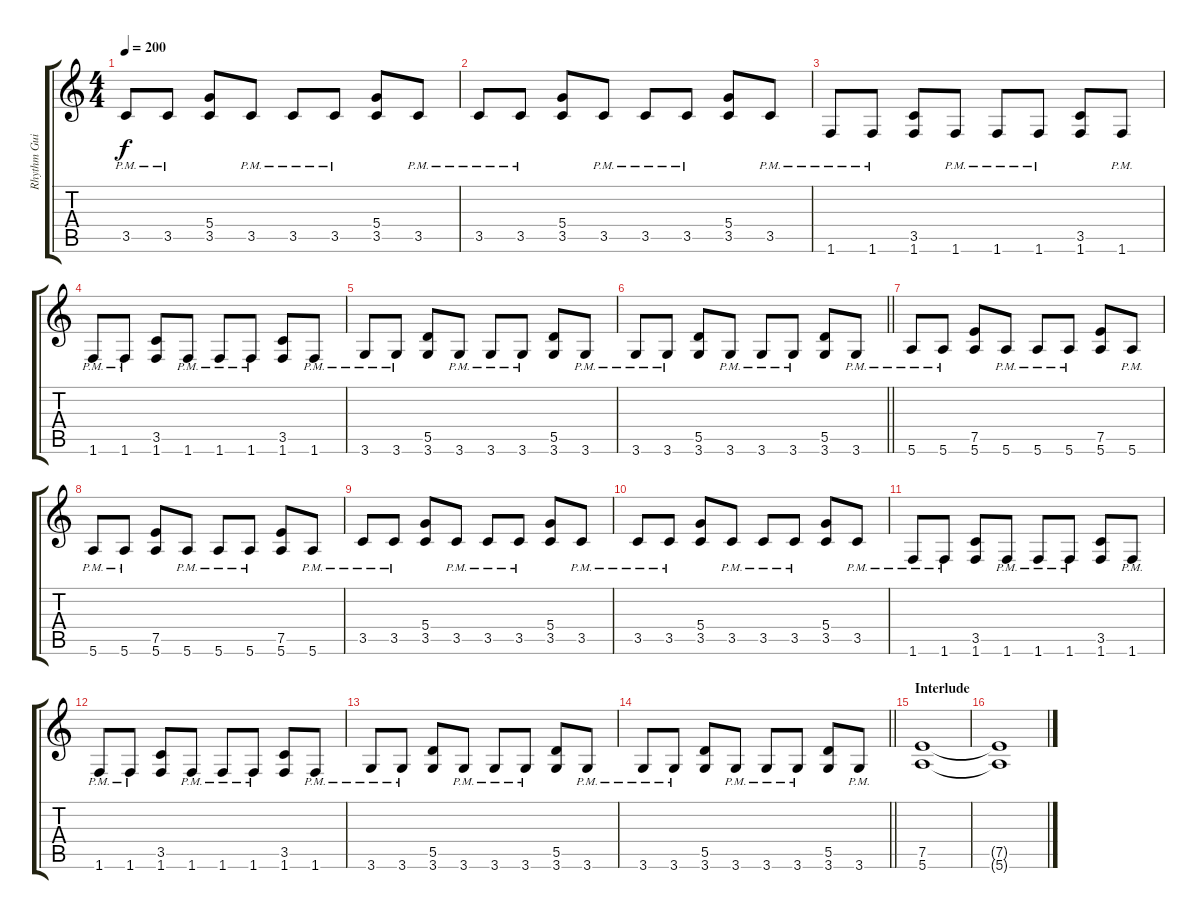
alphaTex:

\track ("Rhythm Guitar 1: Juha-Pekka Alanen" "Rhythm Gui") {instrument distortionguitar}
\staff {score tabs}
\tuning (E4 B3 G3 D3 A2 E2) {hide}
\ts (4 4)
\tempo 200
\clef g2
\ks aminor
3.5{pm}.8{dy f} 3.5{pm}.8 (5.4 3.5).8 3.5{pm}.8 3.5{pm}.8 3.5{pm}.8 (5.4 3.5).8 3.5{pm}.8 |
3.5{pm}.8 3.5{pm}.8 (5.4 3.5).8 3.5{pm}.8 3.5{pm}.8 3.5{pm}.8 (5.4 3.5).8 3.5{pm}.8 |
1.6{pm}.8 1.6{pm}.8 (3.5 1.6).8 1.6{pm}.8 1.6{pm}.8 1.6{pm}.8 (3.5 1.6).8 1.6{pm}.8 |
1.6{pm}.8 1.6{pm}.8 (3.5 1.6).8 1.6{pm}.8 1.6{pm}.8 1.6{pm}.8 (3.5 1.6).8 1.6{pm}.8 |
3.6{pm}.8 3.6{pm}.8 (5.5 3.6).8 3.6{pm}.8 3.6{pm}.8 3.6{pm}.8 (5.5 3.6).8 3.6{pm}.8 |
\barLineRight lightlight
3.6{pm}.8 3.6{pm}.8 (5.5 3.6).8 3.6{pm}.8 3.6{pm}.8 3.6{pm}.8 (5.5 3.6).8 3.6{pm}.8 |
5.6{pm}.8 5.6{pm}.8 (7.5 5.6).8 5.6{pm}.8 5.6{pm}.8 5.6{pm}.8 (7.5 5.6).8 5.6{pm}.8 |
5.6{pm}.8 5.6{pm}.8 (7.5 5.6).8 5.6{pm}.8 5.6{pm}.8 5.6{pm}.8 (7.5 5.6).8 5.6{pm}.8 |
3.5{pm}.8 3.5{pm}.8 (5.4 3.5).8 3.5{pm}.8 3.5{pm}.8 3.5{pm}.8 (5.4 3.5).8 3.5{pm}.8 |
3.5{pm}.8 3.5{pm}.8 (5.4 3.5).8 3.5{pm}.8 3.5{pm}.8 3.5{pm}.8 (5.4 3.5).8 3.5{pm}.8 |
1.6{pm}.8 1.6{pm}.8 (3.5 1.6).8 1.6{pm}.8 1.6{pm}.8 1.6{pm}.8 (3.5 1.6).8 1.6{pm}.8 |
1.6{pm}.8 1.6{pm}.8 (3.5 1.6).8 1.6{pm}.8 1.6{pm}.8 1.6{pm}.8 (3.5 1.6).8 1.6{pm}.8 |
3.6{pm}.8 3.6{pm}.8 (5.5 3.6).8 3.6{pm}.8 3.6{pm}.8 3.6{pm}.8 (5.5 3.6).8 3.6{pm}.8 |
\barLineRight lightlight
3.6{pm}.8 3.6{pm}.8 (5.5 3.6).8 3.6{pm}.8 3.6{pm}.8 3.6{pm}.8 (5.5 3.6).8 3.6{pm}.8 |
\section ("" "Interlude")
(7.5 5.6).1 |
(7.5{t} 5.6{t}).1
